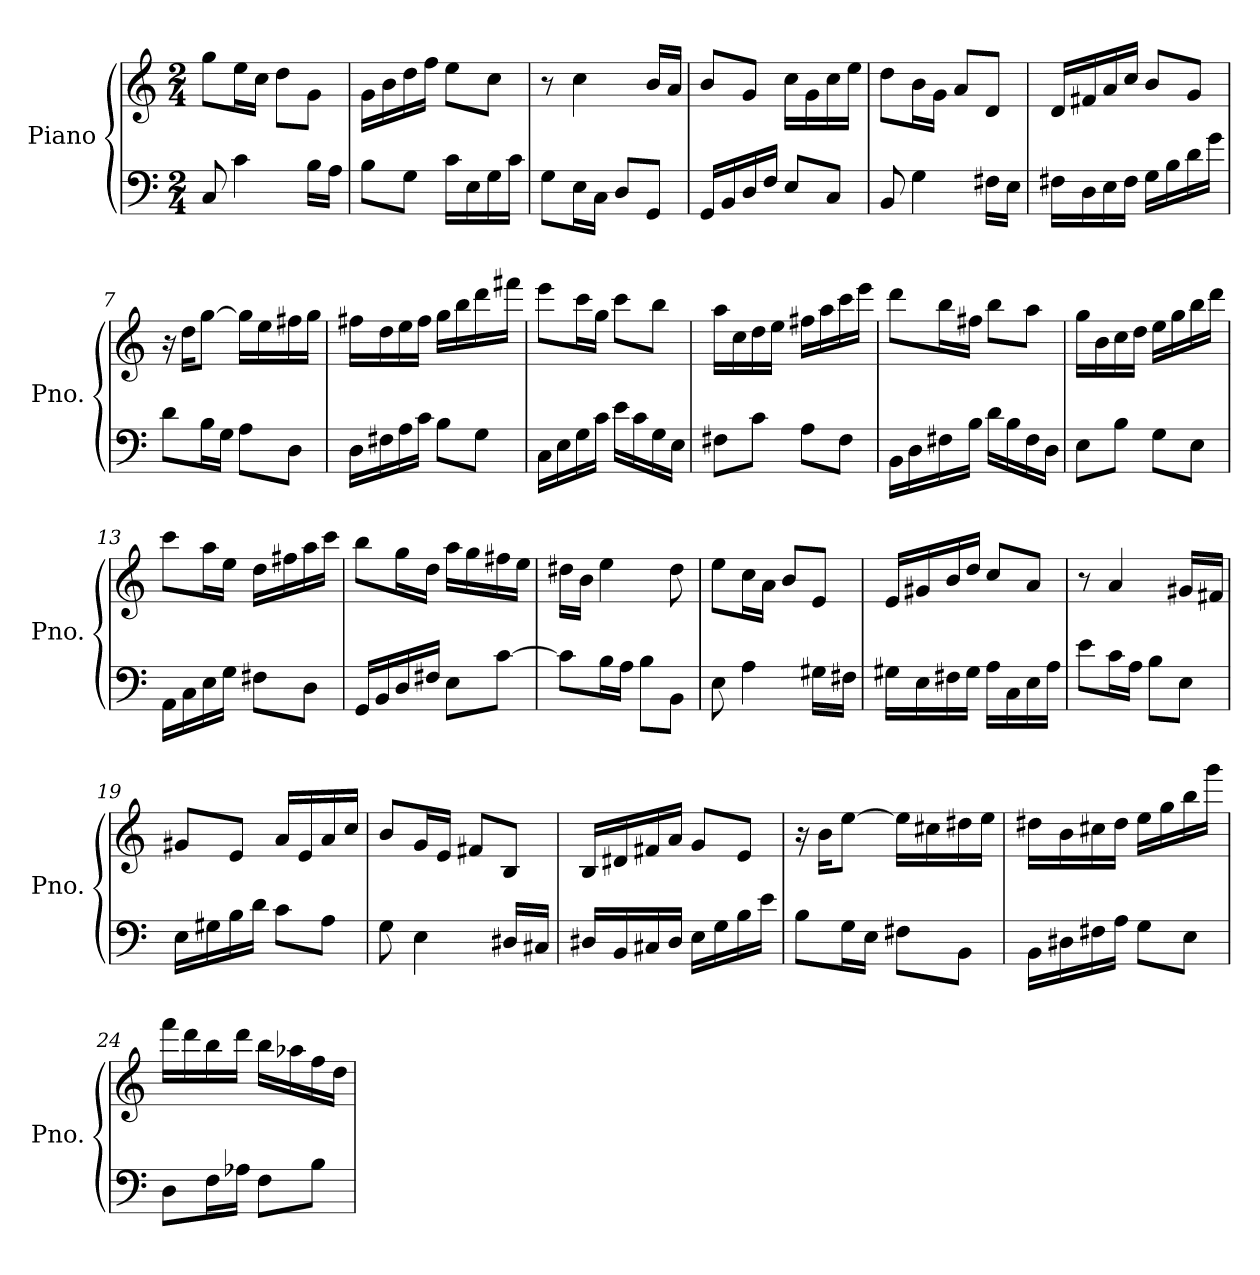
**kern	**kern
*part1	*part1
*staff2	*staff1
*I"Piano	*
*I'Pno.	*
*clefF4	*clefG2
*k[]	*k[]
*M2/4	*M2/4
*MM98	*MM98
=1	=1
8C/	8gg\L
4c\	16ee\L
.	16cc\JJ
.	8dd\L
16B\LL	8g\J
16A\JJ	.
=2	=2
8B\L	16g\LL
.	16b\
8G\J	16dd\
.	16ff\JJ
16c\LL	8ee\L
16E\	.
16G\	8cc\J
16c\JJ	.
=3	=3
8G\L	8r
16E\L	4cc\
16C\JJ	.
8D/L	.
8GG/J	16b/LL
.	16a/JJ
=4	=4
16GG/LL	8b/L
16BB/	.
16D/	8g/J
16F/JJ	.
8E/L	16cc\LL
.	16g\
8C/J	16cc\
.	16ee\JJ
=5	=5
8BB/	8dd\L
4G\	16b\L
.	16g\JJ
.	8a/L
16F#X\LL	8d/J
16E\JJ	.
!!LO:LB:g=z
=6	=6
16F#X\LL	16d/LL
16D\	16f#X/
16E\	16a/
16F#\JJ	16cc/JJ
16G\LL	8b/L
16B\	.
16d\	8g/J
16g\JJ	.
=7	=7
8d\L	16r
.	16dd\KL
16B\L	[8gg\J
16G\JJ	.
8A\L	16gg\LL]
.	16ee\
8D\J	16ff#X\
.	16gg\JJ
=8	=8
16D\LL	16ff#X\LL
16F#X\	16dd\
16A\	16ee\
16c\JJ	16ff#\JJ
8B\L	16gg\LL
.	16bb\
8G\J	16ddd\
.	16fff#X\JJ
=9	=9
16C\LL	8eee\L
16E\	.
16G\	16ccc\L
16c\JJ	16gg\JJ
16e\LL	8ccc\L
16c\	.
16G\	8bb\J
16E\JJ	.
=10	=10
8F#X\L	16aa\LL
.	16cc\
8c\J	16dd\
.	16ee\JJ
8A\L	16ff#X\LL
.	16aa\
8F#\J	16ccc\
.	16eee\JJ
!!LO:LB:g=z
=11	=11
16BB\LL	8ddd\L
16D\	.
16F#X\	16bb\L
16B\JJ	16ff#X\JJ
16d\LL	8bb\L
16B\	.
16F#\	8aa\J
16D\JJ	.
=12	=12
8E\L	16gg\LL
.	16b\
8B\J	16cc\
.	16dd\JJ
8G\L	16ee\LL
.	16gg\
8E\J	16bb\
.	16ddd\JJ
=13	=13
16AA\LL	8ccc\L
16C\	.
16E\	16aa\L
16G\JJ	16ee\JJ
8F#X\L	16dd\LL
.	16ff#X\
8D\J	16aa\
.	16ccc\JJ
=14	=14
16GG/LL	8bb\L
16BB/	.
16D/	16gg\L
16F#X/JJ	16dd\JJ
8E\L	16aa\LL
.	16gg\
[8c\J	16ff#X\
.	16ee\JJ
=15	=15
8c\L]	16dd#X\LL
.	16b\JJ
16B\L	4ee\
16A\JJ	.
8B\L	.
8BB\J	8dd#\
!!LO:LB:g=z
=16	=16
8E\	8ee\L
4A\	16cc\L
.	16a\JJ
.	8b/L
16G#X\LL	8e/J
16F#X\JJ	.
=17	=17
16G#X\LL	16e/LL
16E\	16g#X/
16F#X\	16b/
16G#\JJ	16dd/JJ
16A\LL	8cc/L
16C\	.
16E\	8a/J
16A\JJ	.
=18	=18
8e\L	8r
16c\L	4a/
16A\JJ	.
8B\L	.
8E\J	16g#X/LL
.	16f#X/JJ
=19	=19
16E\LL	8g#X/L
16G#X\	.
16B\	8e/J
16d\JJ	.
8c\L	16a/LL
.	16e/
8A\J	16a/
.	16cc/JJ
=20	=20
8G\	8b/L
4E\	16g/L
.	16e/JJ
.	8f#X/L
16D#X/LL	8B/J
16C#X/JJ	.
!!LO:LB:g=z
=21	=21
16D#X/LL	16B/LL
16BB/	16d#X/
16C#X/	16f#X/
16D#/JJ	16a/JJ
16E\LL	8g/L
16G\	.
16B\	8e/J
16e\JJ	.
=22	=22
8B\L	16r
.	16b\KL
16G\L	[8ee\J
16E\JJ	.
8F#X\L	16ee\LL]
.	16cc#X\
8BB\J	16dd#X\
.	16ee\JJ
=23	=23
16BB\LL	16dd#X\LL
16D#X\	16b\
16F#X\	16cc#X\
16A\JJ	16dd#\JJ
8G\L	16ee\LL
.	16gg\
8E\J	16bb\
.	16ggg\JJ
=24	=24
8D\L	16fff\LL
.	16ddd\
16F\L	16bb\
16A-X\JJ	16ddd\JJ
8F\L	16bb\LL
.	16aa-X\
8B\J	16ff\
.	16dd\JJ
=	=
*-	*-
